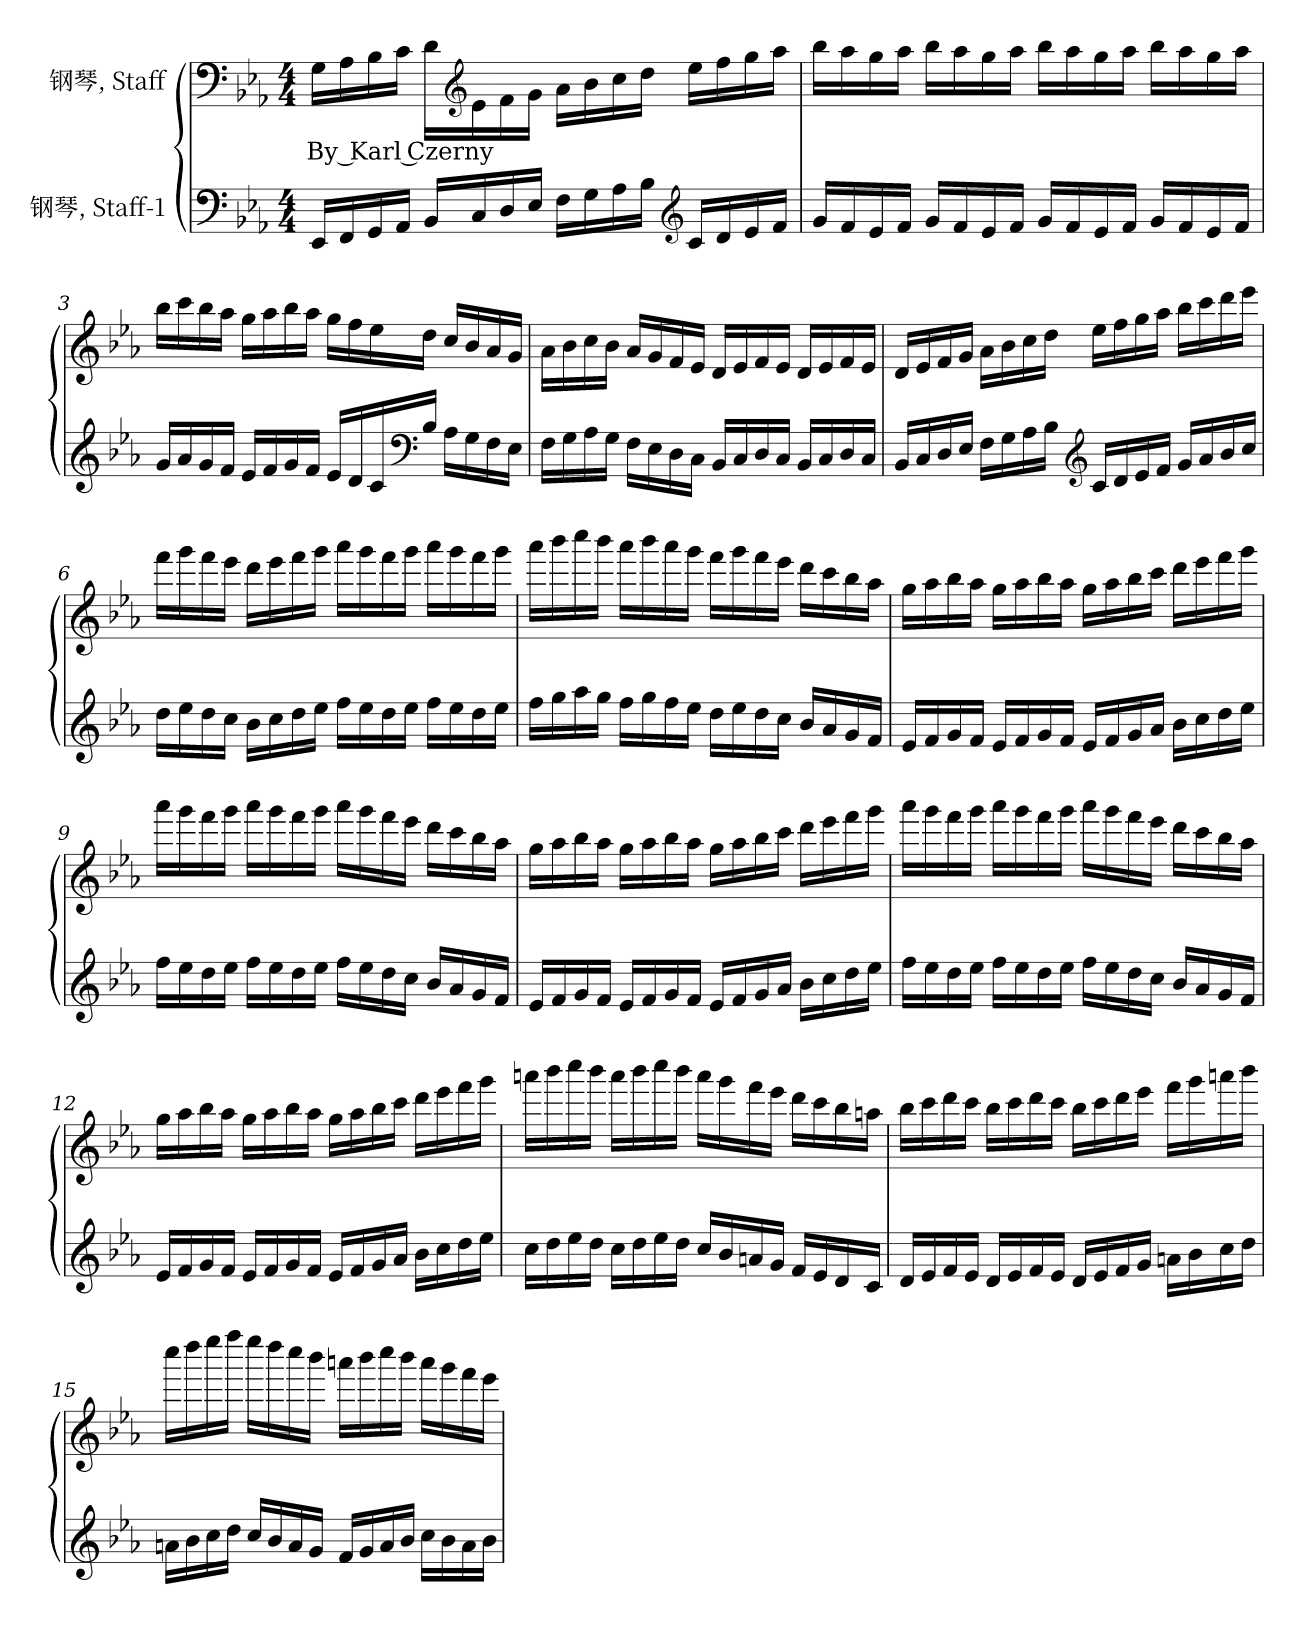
**kern	**kern	**text
*part2	*part1	*part1
*staff2	*staff1	*staff1
*I"钢琴, Staff-1	*I"钢琴, Staff	*
*clefF4	*clefF4	*
*k[b-e-a-]	*k[b-e-a-]	*
*M4/4	*M4/4	*
*MM150	*MM150	*
=1	=1	=1
16EE-/LL	16G\LL	By Karl Czerny
16FF/	16A-\	.
16GG/	16B-\	.
16AA-/JJ	16c\JJ	.
16BB-/LL	16d\LL	.
*	*clefG2	*
16C/	16e-\	.
16D/	16f\	.
16E-/JJ	16g\JJ	.
16F\LL	16a-\LL	.
16G\	16b-\	.
16A-\	16cc\	.
16B-\JJ	16dd\JJ	.
*clefG2	*	*
16c/LL	16ee-\LL	.
16d/	16ff\	.
16e-/	16gg\	.
16f/JJ	16aa-\JJ	.
!!LO:LB:g=z
=2	=2	=2
16g/LL	16bb-\LL	.
16f/	16aa-\	.
16e-/	16gg\	.
16f/JJ	16aa-\JJ	.
16g/LL	16bb-\LL	.
16f/	16aa-\	.
16e-/	16gg\	.
16f/JJ	16aa-\JJ	.
16g/LL	16bb-\LL	.
16f/	16aa-\	.
16e-/	16gg\	.
16f/JJ	16aa-\JJ	.
16g/LL	16bb-\LL	.
16f/	16aa-\	.
16e-/	16gg\	.
16f/JJ	16aa-\JJ	.
=3	=3	=3
16g/LL	16bb-\LL	.
16a-/	16ccc\	.
16g/	16bb-\	.
16f/JJ	16aa-\JJ	.
16e-/LL	16gg\LL	.
16f/	16aa-\	.
16g/	16bb-\	.
16f/JJ	16aa-\JJ	.
16e-/LL	16gg\LL	.
16d/	16ff\	.
16c/	16ee-\	.
*clefF4	*	*
16B-/JJ	16dd\JJ	.
16A-\LL	16cc/LL	.
16G\	16b-/	.
16F\	16a-/	.
16E-\JJ	16g/JJ	.
!!LO:LB:g=z
=4	=4	=4
16F\LL	16a-\LL	.
16G\	16b-\	.
16A-\	16cc\	.
16G\JJ	16b-\JJ	.
16F\LL	16a-/LL	.
16E-\	16g/	.
16D\	16f/	.
16C\JJ	16e-/JJ	.
16BB-/LL	16d/LL	.
16C/	16e-/	.
16D/	16f/	.
16C/JJ	16e-/JJ	.
16BB-/LL	16d/LL	.
16C/	16e-/	.
16D/	16f/	.
16C/JJ	16e-/JJ	.
=5	=5	=5
16BB-/LL	16d/LL	.
16C/	16e-/	.
16D/	16f/	.
16E-/JJ	16g/JJ	.
16F\LL	16a-\LL	.
16G\	16b-\	.
16A-\	16cc\	.
16B-\JJ	16dd\JJ	.
*clefG2	*	*
16c/LL	16ee-\LL	.
16d/	16ff\	.
16e-/	16gg\	.
16f/JJ	16aa-\JJ	.
16g/LL	16bb-\LL	.
16a-/	16ccc\	.
16b-/	16ddd\	.
16cc/JJ	16eee-\JJ	.
!!LO:LB:g=z
=6	=6	=6
16dd\LL	16fff\LL	.
16ee-\	16ggg\	.
16dd\	16fff\	.
16cc\JJ	16eee-\JJ	.
16b-\LL	16ddd\LL	.
16cc\	16eee-\	.
16dd\	16fff\	.
16ee-\JJ	16ggg\JJ	.
16ff\LL	16aaa-\LL	.
16ee-\	16ggg\	.
16dd\	16fff\	.
16ee-\JJ	16ggg\JJ	.
16ff\LL	16aaa-\LL	.
16ee-\	16ggg\	.
16dd\	16fff\	.
16ee-\JJ	16ggg\JJ	.
!!LO:LB:g=z
=7	=7	=7
16ff\LL	16aaa-\LL	.
16gg\	16bbb-\	.
16aa-\	16cccc\	.
16gg\JJ	16bbb-\JJ	.
16ff\LL	16aaa-\LL	.
16gg\	16bbb-\	.
16ff\	16aaa-\	.
16ee-\JJ	16ggg\JJ	.
16dd\LL	16fff\LL	.
16ee-\	16ggg\	.
16dd\	16fff\	.
16cc\JJ	16eee-\JJ	.
16b-/LL	16ddd\LL	.
16a-/	16ccc\	.
16g/	16bb-\	.
16f/JJ	16aa-\JJ	.
=8	=8	=8
16e-/LL	16gg\LL	.
16f/	16aa-\	.
16g/	16bb-\	.
16f/JJ	16aa-\JJ	.
16e-/LL	16gg\LL	.
16f/	16aa-\	.
16g/	16bb-\	.
16f/JJ	16aa-\JJ	.
16e-/LL	16gg\LL	.
16f/	16aa-\	.
16g/	16bb-\	.
16a-/JJ	16ccc\JJ	.
16b-\LL	16ddd\LL	.
16cc\	16eee-\	.
16dd\	16fff\	.
16ee-\JJ	16ggg\JJ	.
!!LO:LB:g=z
=9	=9	=9
16ff\LL	16aaa-\LL	.
16ee-\	16ggg\	.
16dd\	16fff\	.
16ee-\JJ	16ggg\JJ	.
16ff\LL	16aaa-\LL	.
16ee-\	16ggg\	.
16dd\	16fff\	.
16ee-\JJ	16ggg\JJ	.
16ff\LL	16aaa-\LL	.
16ee-\	16ggg\	.
16dd\	16fff\	.
16cc\JJ	16eee-\JJ	.
16b-/LL	16ddd\LL	.
16a-/	16ccc\	.
16g/	16bb-\	.
16f/JJ	16aa-\JJ	.
=10	=10	=10
16e-/LL	16gg\LL	.
16f/	16aa-\	.
16g/	16bb-\	.
16f/JJ	16aa-\JJ	.
16e-/LL	16gg\LL	.
16f/	16aa-\	.
16g/	16bb-\	.
16f/JJ	16aa-\JJ	.
16e-/LL	16gg\LL	.
16f/	16aa-\	.
16g/	16bb-\	.
16a-/JJ	16ccc\JJ	.
16b-\LL	16ddd\LL	.
16cc\	16eee-\	.
16dd\	16fff\	.
16ee-\JJ	16ggg\JJ	.
!!LO:PB:g=z
=11	=11	=11
16ff\LL	16aaa-\LL	.
16ee-\	16ggg\	.
16dd\	16fff\	.
16ee-\JJ	16ggg\JJ	.
16ff\LL	16aaa-\LL	.
16ee-\	16ggg\	.
16dd\	16fff\	.
16ee-\JJ	16ggg\JJ	.
16ff\LL	16aaa-\LL	.
16ee-\	16ggg\	.
16dd\	16fff\	.
16cc\JJ	16eee-\JJ	.
16b-/LL	16ddd\LL	.
16a-/	16ccc\	.
16g/	16bb-\	.
16f/JJ	16aa-\JJ	.
=12	=12	=12
16e-/LL	16gg\LL	.
16f/	16aa-\	.
16g/	16bb-\	.
16f/JJ	16aa-\JJ	.
16e-/LL	16gg\LL	.
16f/	16aa-\	.
16g/	16bb-\	.
16f/JJ	16aa-\JJ	.
16e-/LL	16gg\LL	.
16f/	16aa-\	.
16g/	16bb-\	.
16a-/JJ	16ccc\JJ	.
16b-\LL	16ddd\LL	.
16cc\	16eee-\	.
16dd\	16fff\	.
16ee-\JJ	16ggg\JJ	.
!!LO:LB:g=z
=13	=13	=13
16cc\LL	16aaan\LL	.
16dd\	16bbb-\	.
16ee-\	16cccc\	.
16dd\JJ	16bbb-\JJ	.
16cc\LL	16aaa\LL	.
16dd\	16bbb-\	.
16ee-\	16cccc\	.
16dd\JJ	16bbb-\JJ	.
16cc/LL	16aaa\LL	.
16b-/	16ggg\	.
16an/	16fff\	.
16g/JJ	16eee-\JJ	.
16f/LL	16ddd\LL	.
16e-/	16ccc\	.
16d/	16bb-\	.
16c/JJ	16aan\JJ	.
!!LO:LB:g=z
=14	=14	=14
16d/LL	16bb-\LL	.
16e-/	16ccc\	.
16f/	16ddd\	.
16e-/JJ	16ccc\JJ	.
16d/LL	16bb-\LL	.
16e-/	16ccc\	.
16f/	16ddd\	.
16e-/JJ	16ccc\JJ	.
16d/LL	16bb-\LL	.
16e-/	16ccc\	.
16f/	16ddd\	.
16g/JJ	16eee-\JJ	.
16an\LL	16fff\LL	.
16b-\	16ggg\	.
16cc\	16aaan\	.
16dd\JJ	16bbb-\JJ	.
!!LO:LB:g=z
=15	=15	=15
16an\LL	16cccc\LL	.
16b-\	16dddd\	.
16cc\	16eeee-\	.
16dd\JJ	16ffff\JJ	.
16cc/LL	16eeee-\LL	.
16b-/	16dddd\	.
16a/	16cccc\	.
16g/JJ	16bbb-\JJ	.
16f/LL	16aaan\LL	.
16g/	16bbb-\	.
16a/	16cccc\	.
16b-/JJ	16bbb-\JJ	.
16cc\LL	16aaa\LL	.
16b-\	16ggg\	.
16a\	16fff\	.
16b-\JJ	16eee-\JJ	.
=	=	=
*-	*-	*-
